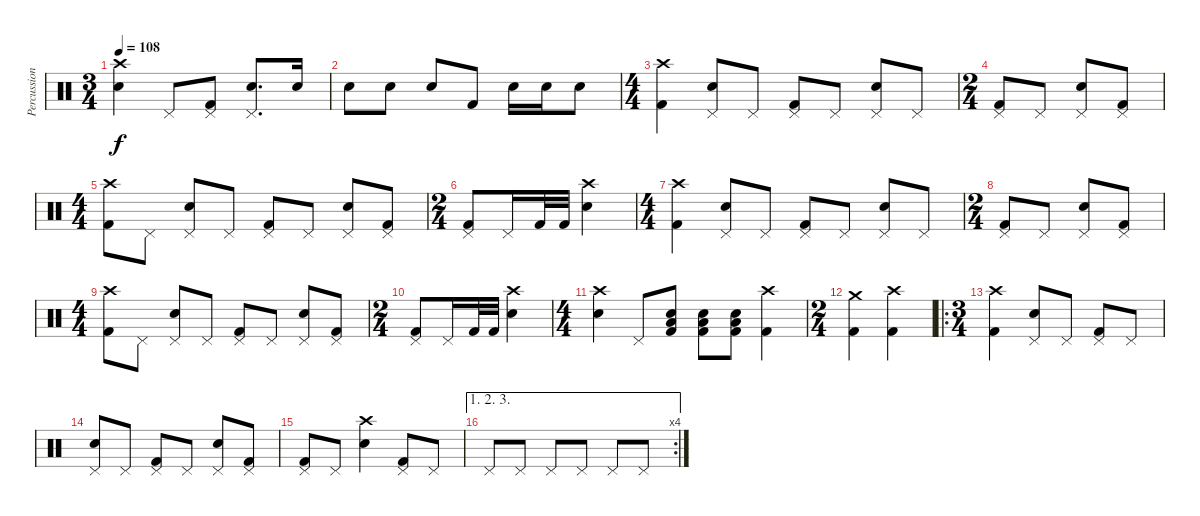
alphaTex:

\track ("Percussions" "Percussion") {instrument percussion}
\staff {score}
\articulation defaults
\ts (3 4)
\tempo 108
\clef neutral
\ks c
("Crash high (hit)" "Electric Snare (hit)").4{dy f} "Pedal Hi-Hat (hit)".8 ("Pedal Hi-Hat (hit)" "Kick (hit) 2").8 ("Pedal Hi-Hat (hit)" "Electric Snare (hit)").8{d} "Electric Snare (hit)".16 |
"Electric Snare (hit)".8 "Electric Snare (hit)".8 "Electric Snare (hit)".8 "Kick (hit) 2".8 "Electric Snare (hit)".16 "Electric Snare (hit)".16 "Electric Snare (hit)".8 |
\ts (4 4)
("Crash high (hit)" "Kick (hit) 2").4 ("Pedal Hi-Hat (hit)" "Electric Snare (hit)").8 "Pedal Hi-Hat (hit)".8 ("Pedal Hi-Hat (hit)" "Kick (hit) 2").8 "Pedal Hi-Hat (hit)".8 ("Pedal Hi-Hat (hit)" "Electric Snare (hit)").8 "Pedal Hi-Hat (hit)".8 |
\ts (2 4)
("Pedal Hi-Hat (hit)" "Kick (hit) 2").8 "Pedal Hi-Hat (hit)".8 ("Pedal Hi-Hat (hit)" "Electric Snare (hit)").8 ("Pedal Hi-Hat (hit)" "Kick (hit) 2").8 |
\ts (4 4)
("Crash high (hit)" "Kick (hit) 2").8 "Pedal Hi-Hat (hit)".8 ("Pedal Hi-Hat (hit)" "Electric Snare (hit)").8 "Pedal Hi-Hat (hit)".8 ("Pedal Hi-Hat (hit)" "Kick (hit) 2").8 "Pedal Hi-Hat (hit)".8 ("Pedal Hi-Hat (hit)" "Electric Snare (hit)").8 ("Pedal Hi-Hat (hit)" "Kick (hit) 2").8 |
\ts (2 4)
("Pedal Hi-Hat (hit)" "Kick (hit) 2").8 "Pedal Hi-Hat (hit)".16 "Kick (hit) 2".32 "Kick (hit) 2".32 ("Crash high (hit)" "Electric Snare (hit)").4 |
\ts (4 4)
("Crash high (hit)" "Kick (hit) 2").4 ("Pedal Hi-Hat (hit)" "Electric Snare (hit)").8 "Pedal Hi-Hat (hit)".8 ("Pedal Hi-Hat (hit)" "Kick (hit) 2").8 "Pedal Hi-Hat (hit)".8 ("Pedal Hi-Hat (hit)" "Electric Snare (hit)").8 "Pedal Hi-Hat (hit)".8 |
\ts (2 4)
("Pedal Hi-Hat (hit)" "Kick (hit) 2").8 "Pedal Hi-Hat (hit)".8 ("Pedal Hi-Hat (hit)" "Electric Snare (hit)").8 ("Pedal Hi-Hat (hit)" "Kick (hit) 2").8 |
\ts (4 4)
("Crash high (hit)" "Kick (hit) 2").8 "Pedal Hi-Hat (hit)".8 ("Pedal Hi-Hat (hit)" "Electric Snare (hit)").8 "Pedal Hi-Hat (hit)".8 ("Pedal Hi-Hat (hit)" "Kick (hit) 2").8 "Pedal Hi-Hat (hit)".8 ("Pedal Hi-Hat (hit)" "Electric Snare (hit)").8 ("Pedal Hi-Hat (hit)" "Kick (hit) 2").8 |
\ts (2 4)
("Pedal Hi-Hat (hit)" "Kick (hit) 2").8 "Pedal Hi-Hat (hit)".16 "Kick (hit) 2".32 "Kick (hit) 2".32 ("Crash high (hit)" "Electric Snare (hit)").4 |
\ts (4 4)
("Crash high (hit)" "Electric Snare (hit)").4 "Pedal Hi-Hat (hit)".8 ("Electric Snare (hit)" "Low Tom (hit)" "Kick (hit) 2").8 ("Electric Snare (hit)" "Low Tom (hit)" "Kick (hit) 2").8 ("Electric Snare (hit)" "Low Tom (hit)" "Kick (hit) 2").8 ("Crash high (hit)" "Kick (hit) 2").4 |
\ts (2 4)
("Crash medium (hit)" "Kick (hit) 2").4 ("Crash high (hit)" "Kick (hit) 2").4 |
\ro
\ts (3 4)
("Crash high (hit)" "Kick (hit) 2").4 ("Pedal Hi-Hat (hit)" "Electric Snare (hit)").8 "Pedal Hi-Hat (hit)".8 ("Pedal Hi-Hat (hit)" "Kick (hit) 2").8 "Pedal Hi-Hat (hit)".8 |
("Pedal Hi-Hat (hit)" "Electric Snare (hit)").8 "Pedal Hi-Hat (hit)".8 ("Pedal Hi-Hat (hit)" "Kick (hit) 2").8 "Pedal Hi-Hat (hit)".8 ("Pedal Hi-Hat (hit)" "Electric Snare (hit)").8 ("Pedal Hi-Hat (hit)" "Kick (hit) 2").8 |
("Pedal Hi-Hat (hit)" "Kick (hit) 2").8 "Pedal Hi-Hat (hit)".8 ("Crash high (hit)" "Electric Snare (hit)").4 ("Pedal Hi-Hat (hit)" "Kick (hit) 2").8 "Pedal Hi-Hat (hit)".8 |
\ae (1 2 3)
\rc 4 "Pedal Hi-Hat (hit)".8 "Pedal Hi-Hat (hit)".8 "Pedal Hi-Hat (hit)".8 "Pedal Hi-Hat (hit)".8 "Pedal Hi-Hat (hit)".8 "Pedal Hi-Hat (hit)".8
